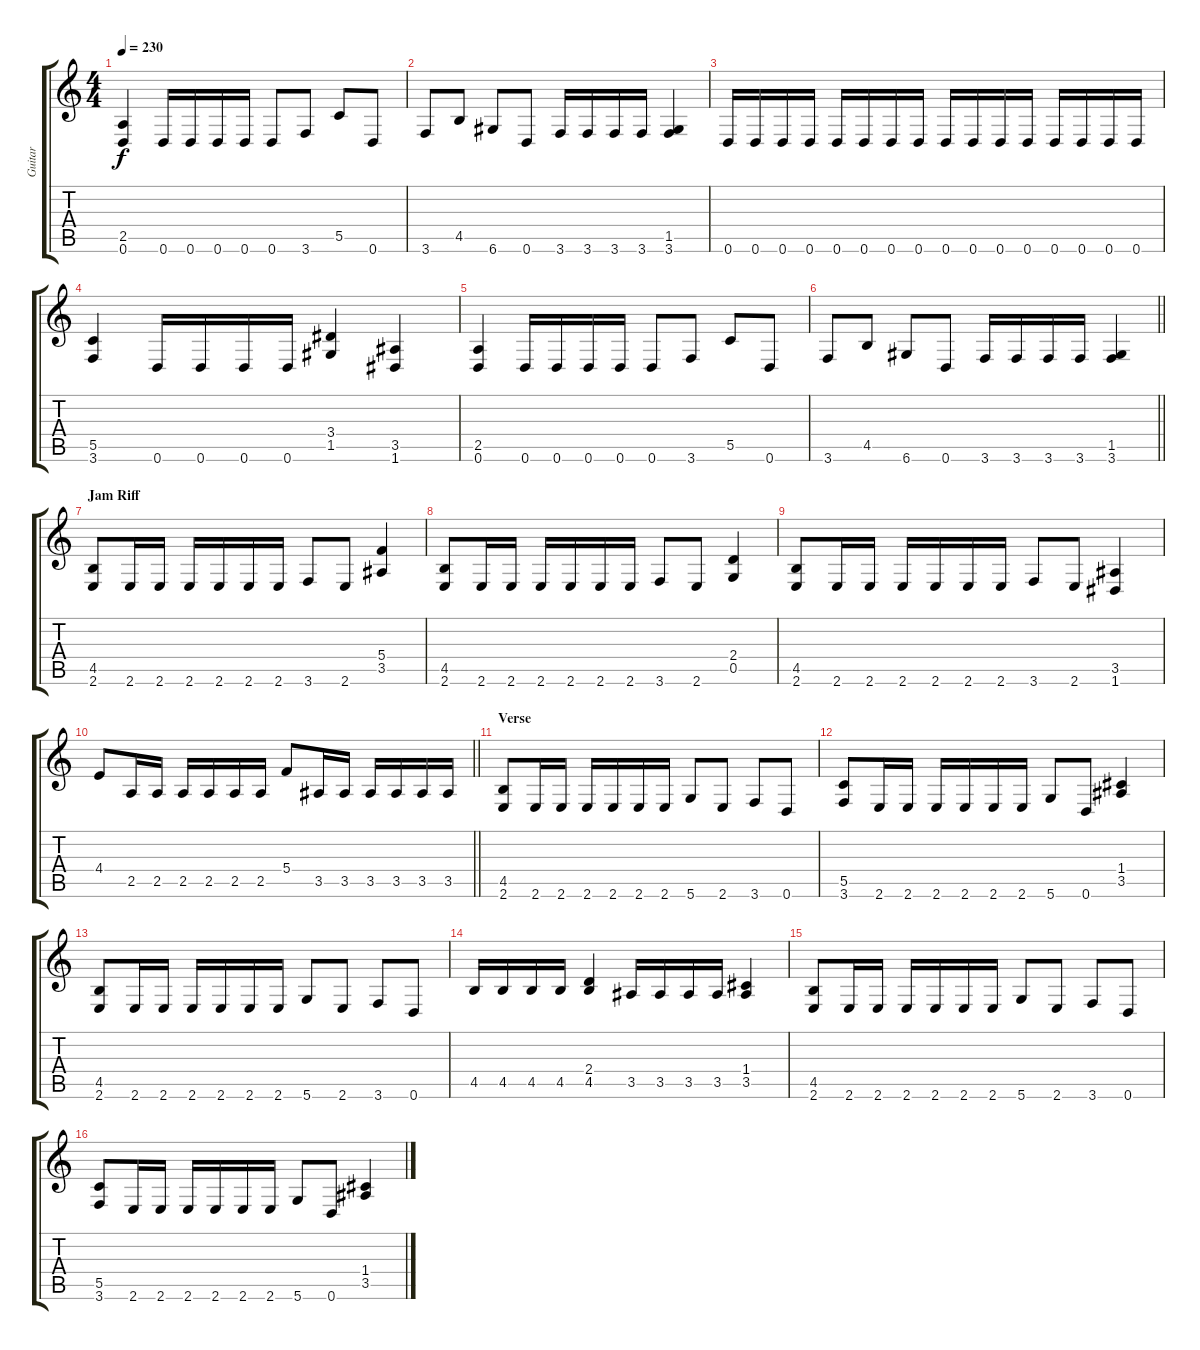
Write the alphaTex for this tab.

\track ("Guitar" "Guitar") {instrument distortionguitar}
\staff {score tabs}
\tuning (D4 A3 F3 C3 G2 D2) {hide}
\ts (4 4)
\tempo 230
\clef g2
\ks c
(2.5 0.6).4{dy f} 0.6.16 0.6.16 0.6.16 0.6.16 0.6.8 3.6.8 5.5.8 0.6.8 |
3.6.8 4.5.8 6.6.8 0.6.8 3.6.16 3.6.16 3.6.16 3.6.16 (1.5 3.6).4 |
0.6.16 0.6.16 0.6.16 0.6.16 0.6.16 0.6.16 0.6.16 0.6.16 0.6.16 0.6.16 0.6.16 0.6.16 0.6.16 0.6.16 0.6.16 0.6.16 |
(5.5 3.6).4 0.6.16 0.6.16 0.6.16 0.6.16 (3.4 1.5).4 (3.5 1.6).4 |
(2.5 0.6).4 0.6.16 0.6.16 0.6.16 0.6.16 0.6.8 3.6.8 5.5.8 0.6.8 |
\barLineRight lightlight
3.6.8 4.5.8 6.6.8 0.6.8 3.6.16 3.6.16 3.6.16 3.6.16 (1.5 3.6).4 |
\section ("" "Jam Riff")
(4.5 2.6).8 2.6.16 2.6.16 2.6.16 2.6.16 2.6.16 2.6.16 3.6.8 2.6.8 (5.4 3.5).4 |
(4.5 2.6).8 2.6.16 2.6.16 2.6.16 2.6.16 2.6.16 2.6.16 3.6.8 2.6.8 (2.4 0.5).4 |
(4.5 2.6).8 2.6.16 2.6.16 2.6.16 2.6.16 2.6.16 2.6.16 3.6.8 2.6.8 (3.5 1.6).4 |
\barLineRight lightlight
4.4.8 2.5.16 2.5.16 2.5.16 2.5.16 2.5.16 2.5.16 5.4.8 3.5.16 3.5.16 3.5.16 3.5.16 3.5.16 3.5.16 |
\section ("" "Verse")
(4.5 2.6).8 2.6.16 2.6.16 2.6.16 2.6.16 2.6.16 2.6.16 5.6.8 2.6.8 3.6.8 0.6.8 |
(5.5 3.6).8 2.6.16 2.6.16 2.6.16 2.6.16 2.6.16 2.6.16 5.6.8 0.6.8 (1.4 3.5).4 |
(4.5 2.6).8 2.6.16 2.6.16 2.6.16 2.6.16 2.6.16 2.6.16 5.6.8 2.6.8 3.6.8 0.6.8 |
4.5.16 4.5.16 4.5.16 4.5.16 (2.4 4.5).4 3.5.16 3.5.16 3.5.16 3.5.16 (1.4 3.5).4 |
(4.5 2.6).8 2.6.16 2.6.16 2.6.16 2.6.16 2.6.16 2.6.16 5.6.8 2.6.8 3.6.8 0.6.8 |
(5.5 3.6).8 2.6.16 2.6.16 2.6.16 2.6.16 2.6.16 2.6.16 5.6.8 0.6.8 (1.4 3.5).4
